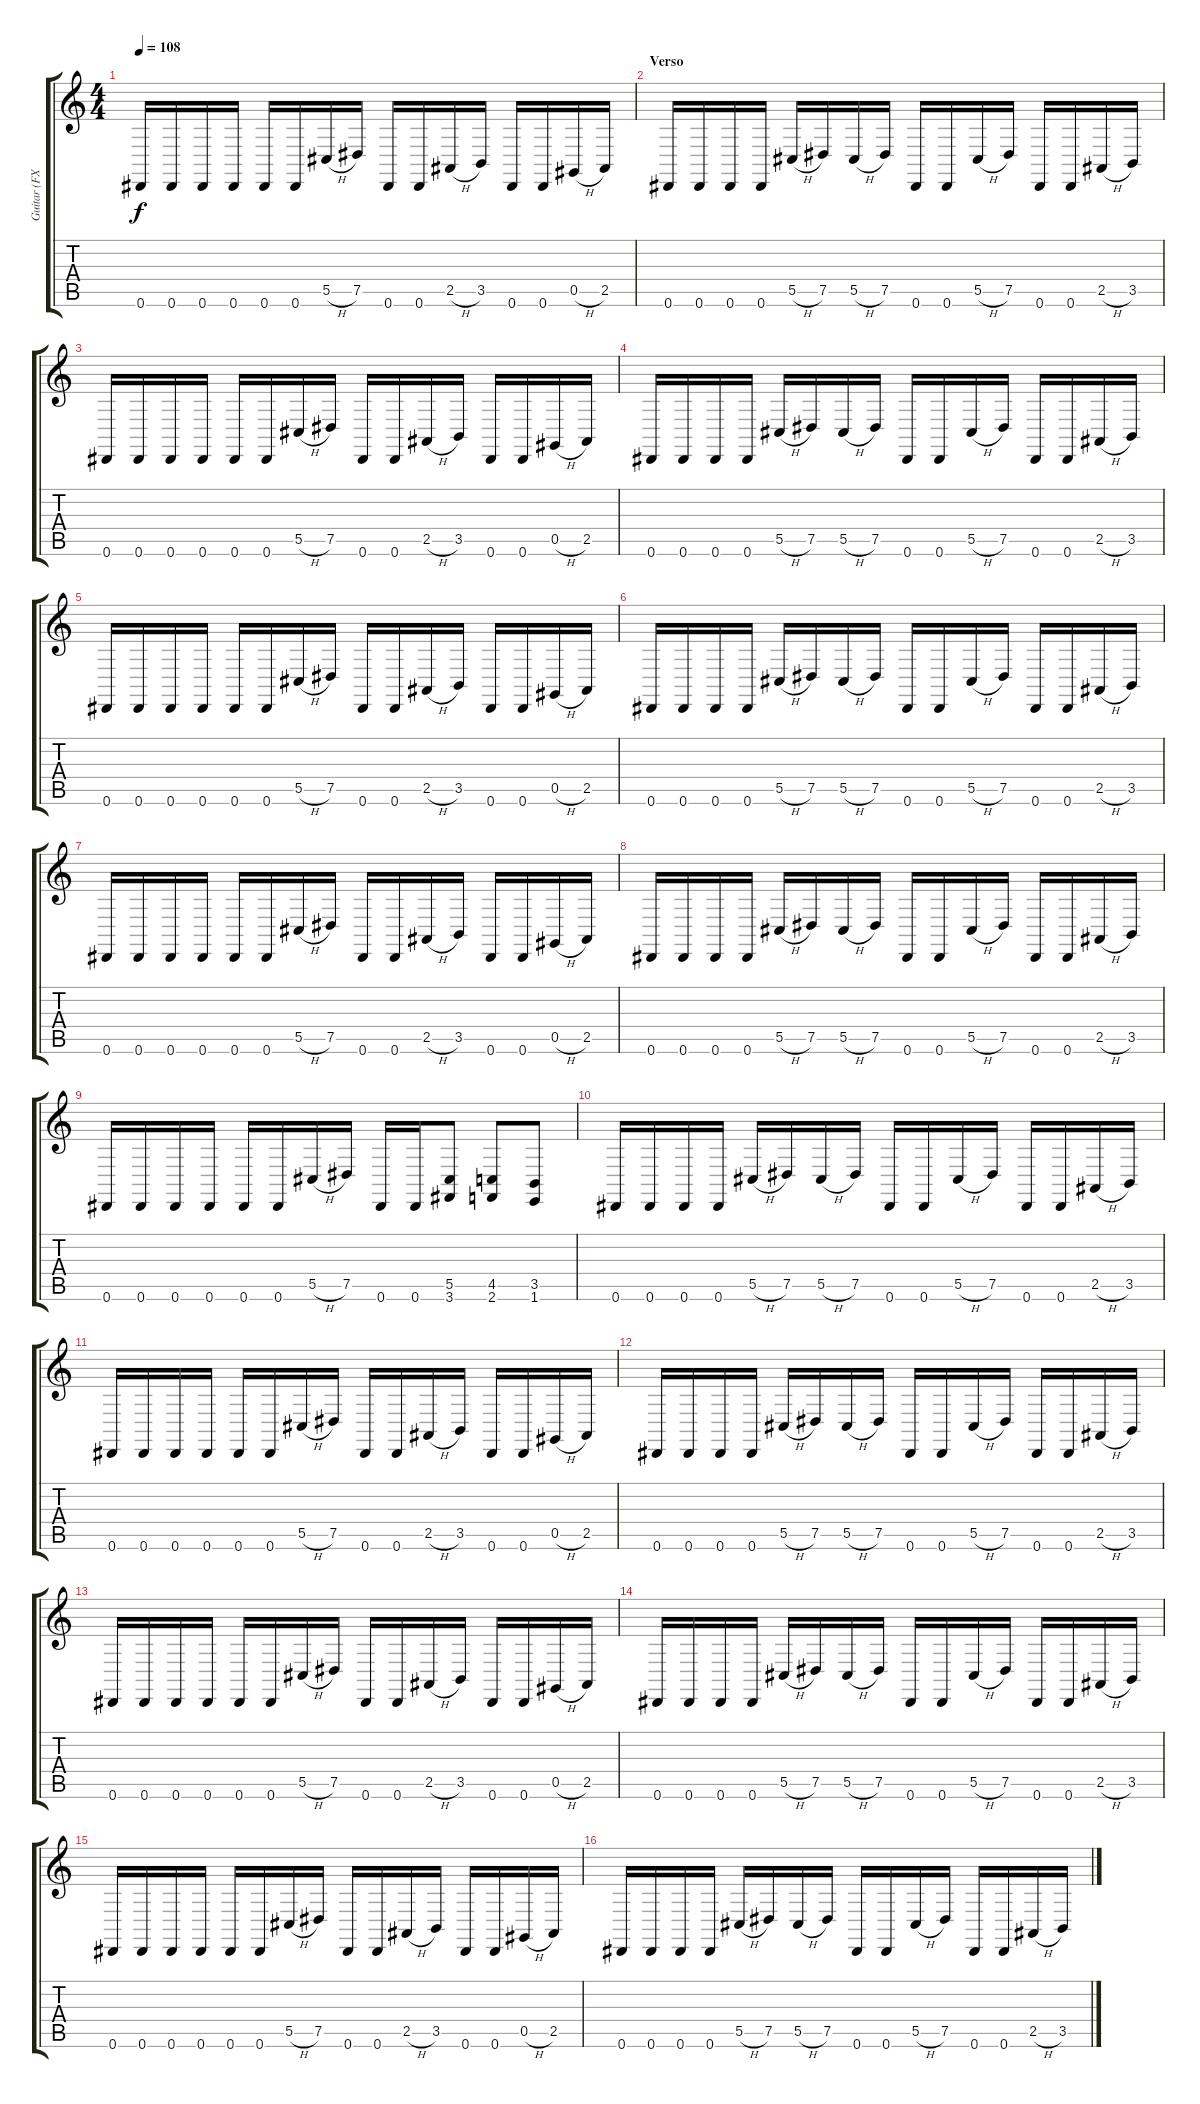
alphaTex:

\track ("Guitar (FX)" "Guitar (FX") {instrument cello}
\staff {score tabs}
\tuning (Eb4 Bb3 Gb3 Db3 Ab2 Eb2) {hide}
\ts (4 4)
\tempo 108
\clef g2
\ks c
0.6.16{dy f} 0.6.16 0.6.16 0.6.16 0.6.16 0.6.16 5.5{h}.16 7.5.16 0.6.16 0.6.16 2.5{h}.16 3.5.16 0.6.16 0.6.16 0.5{h}.16 2.5.16 |
\section ("" "Verso")
0.6.16 0.6.16 0.6.16 0.6.16 5.5{h}.16 7.5.16 5.5{h}.16 7.5.16 0.6.16 0.6.16 5.5{h}.16 7.5.16 0.6.16 0.6.16 2.5{h}.16 3.5.16 |
0.6.16 0.6.16 0.6.16 0.6.16 0.6.16 0.6.16 5.5{h}.16 7.5.16 0.6.16 0.6.16 2.5{h}.16 3.5.16 0.6.16 0.6.16 0.5{h}.16 2.5.16 |
0.6.16 0.6.16 0.6.16 0.6.16 5.5{h}.16 7.5.16 5.5{h}.16 7.5.16 0.6.16 0.6.16 5.5{h}.16 7.5.16 0.6.16 0.6.16 2.5{h}.16 3.5.16 |
0.6.16 0.6.16 0.6.16 0.6.16 0.6.16 0.6.16 5.5{h}.16 7.5.16 0.6.16 0.6.16 2.5{h}.16 3.5.16 0.6.16 0.6.16 0.5{h}.16 2.5.16 |
0.6.16 0.6.16 0.6.16 0.6.16 5.5{h}.16 7.5.16 5.5{h}.16 7.5.16 0.6.16 0.6.16 5.5{h}.16 7.5.16 0.6.16 0.6.16 2.5{h}.16 3.5.16 |
0.6.16 0.6.16 0.6.16 0.6.16 0.6.16 0.6.16 5.5{h}.16 7.5.16 0.6.16 0.6.16 2.5{h}.16 3.5.16 0.6.16 0.6.16 0.5{h}.16 2.5.16 |
0.6.16 0.6.16 0.6.16 0.6.16 5.5{h}.16 7.5.16 5.5{h}.16 7.5.16 0.6.16 0.6.16 5.5{h}.16 7.5.16 0.6.16 0.6.16 2.5{h}.16 3.5.16 |
0.6.16 0.6.16 0.6.16 0.6.16 0.6.16 0.6.16 5.5{h}.16 7.5.16 0.6.16 0.6.16 (5.5 3.6).8 (4.5 2.6).8 (3.5 1.6).8 |
0.6.16 0.6.16 0.6.16 0.6.16 5.5{h}.16 7.5.16 5.5{h}.16 7.5.16 0.6.16 0.6.16 5.5{h}.16 7.5.16 0.6.16 0.6.16 2.5{h}.16 3.5.16 |
0.6.16 0.6.16 0.6.16 0.6.16 0.6.16 0.6.16 5.5{h}.16 7.5.16 0.6.16 0.6.16 2.5{h}.16 3.5.16 0.6.16 0.6.16 0.5{h}.16 2.5.16 |
0.6.16 0.6.16 0.6.16 0.6.16 5.5{h}.16 7.5.16 5.5{h}.16 7.5.16 0.6.16 0.6.16 5.5{h}.16 7.5.16 0.6.16 0.6.16 2.5{h}.16 3.5.16 |
0.6.16 0.6.16 0.6.16 0.6.16 0.6.16 0.6.16 5.5{h}.16 7.5.16 0.6.16 0.6.16 2.5{h}.16 3.5.16 0.6.16 0.6.16 0.5{h}.16 2.5.16 |
0.6.16 0.6.16 0.6.16 0.6.16 5.5{h}.16 7.5.16 5.5{h}.16 7.5.16 0.6.16 0.6.16 5.5{h}.16 7.5.16 0.6.16 0.6.16 2.5{h}.16 3.5.16 |
0.6.16 0.6.16 0.6.16 0.6.16 0.6.16 0.6.16 5.5{h}.16 7.5.16 0.6.16 0.6.16 2.5{h}.16 3.5.16 0.6.16 0.6.16 0.5{h}.16 2.5.16 |
0.6.16 0.6.16 0.6.16 0.6.16 5.5{h}.16 7.5.16 5.5{h}.16 7.5.16 0.6.16 0.6.16 5.5{h}.16 7.5.16 0.6.16 0.6.16 2.5{h}.16 3.5.16
